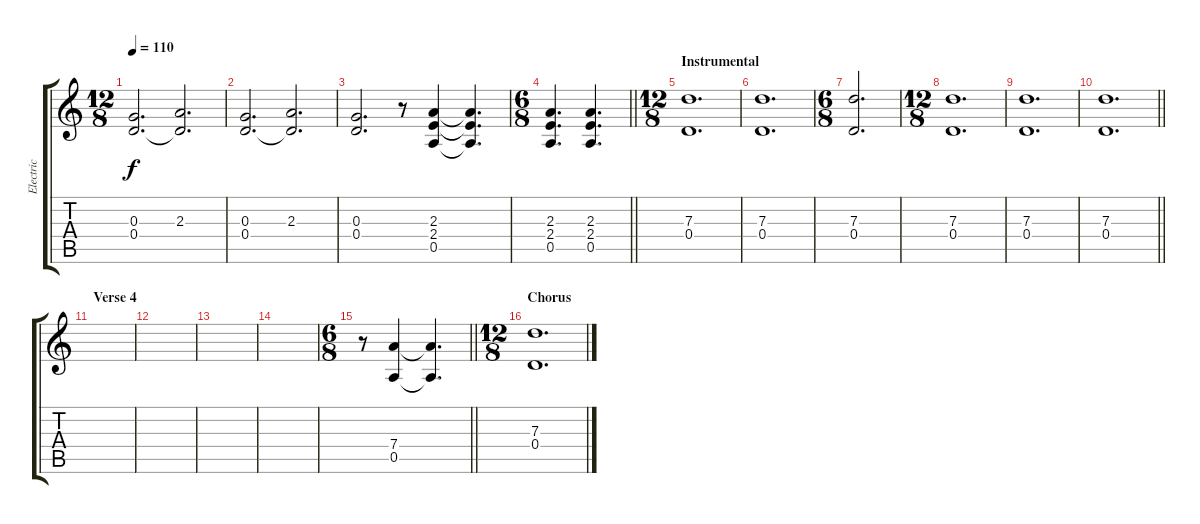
\track ("Electric" "Electric") {instrument overdrivenguitar}
\staff {score tabs}
\tuning (E4 B3 G3 D3 A2 E2) {hide}
\ts (12 8)
\tempo 110
\clef g2
\ks c
(0.3 0.4).2{d dy f} (2.3 0.4{t}).2{d} |
(0.3 0.4).2{d} (2.3 0.4{t}).2{d} |
(0.3 0.4).2{d} r.8 (2.3 2.4 0.5).4 (2.3{t} 2.4{t} 0.5{t}).4{d} |
\ts (6 8)
\barLineRight lightlight
(2.3 2.4 0.5).4{d} (2.3 2.4 0.5).4{d} |
\ts (12 8)
\section ("" "Instrumental")
(7.3 0.4).1{d} |
(7.3 0.4).1{d} |
\ts (6 8)
(7.3 0.4).2{d} |
\ts (12 8)
(7.3 0.4).1{d} |
(7.3 0.4).1{d} |
\barLineRight lightlight
(7.3 0.4).1{d} |
\section ("" "Verse 4")
|
|
|
|
\ts (6 8)
\barLineRight lightlight
r.8 (7.4 0.5).4 (7.4{t} 0.5{t}).4{d} |
\ts (12 8)
\section ("" "Chorus")
(7.3 0.4).1{d}
